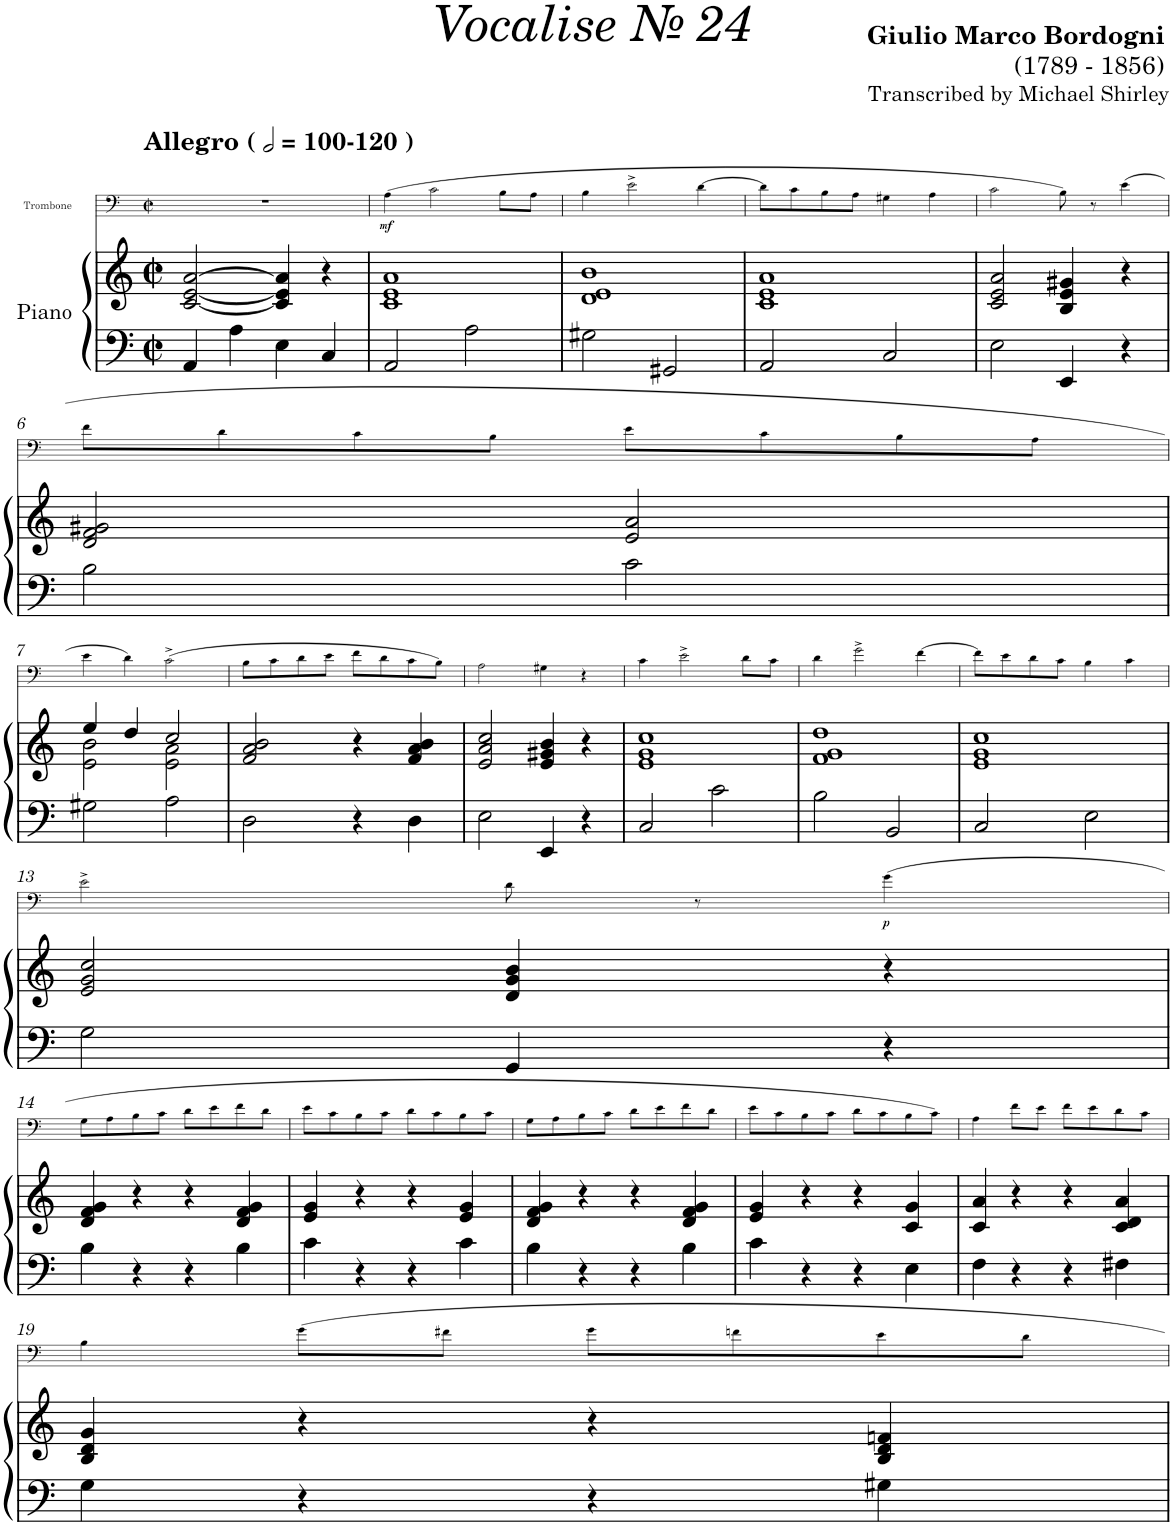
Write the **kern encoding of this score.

**kern	**kern	**kern	**dynam
*part2	*part2	*part1	*part1
*staff3	*staff2	*staff1	*staff1
*I"Piano	*	*I"Trombone	*
*I'Pno	*	*I'Trb	*
*	*	*stria5	*
*clefF4	*clefG2	*clefF4	*
*k[]	*k[]	*k[]	*
*M2/2	*M2/2	*M2/2	*
*met(c|)	*met(c|)	*met(c|)	*
*MM200	*MM200	*MM200	*
=1	=1	=1	=1
!	!	!LO:TX:a:B:t=Allegro (	!
!	!	!LO:TX:a:B:t=-120 )	!
4AA/	[2c/ [2e/ [2a/	1r	.
4A\	.	.	.
4E\	4c/] 4e/] 4a/]	.	.
4C/	4r	.	.
=2	=2	=2	=2
!	!	!	!LO:DY:b
2AA/	1c 1e 1a	(4A\	mf
.	.	2c\	.
2A\	.	.	.
.	.	8B\L	.
.	.	8A\J	.
=3	=3	=3	=3
2G#X\	1d 1e 1b	4B\	.
.	.	2e^\	.
2GG#X/	.	.	.
.	.	[>4d\	.
=4	=4	=4	=4
2AA/	1c 1e 1a	8d\L]	.
.	.	8c\	.
.	.	8B\	.
.	.	8A\J	.
2C/	.	4G#X\	.
.	.	4A\	.
=5	=5	=5	=5
2E\	2c/ 2e/ 2a/	2c\	.
4EE/	4B/ 4e/ 4g#X/	8B\)	.
.	.	8r	.
4r	4r	(4e\	.
!!LO:LB:g=z
=6	=6	=6	=6
2B\	2d/ 2f/ 2g#X/	8f\L	.
.	.	8d\	.
.	.	8c\	.
.	.	8B\J	.
2c\	2e/ 2a/	8e\L	.
.	.	8c\	.
.	.	8B\	.
.	.	8A\J	.
!!LO:LB:g=z
=7	=7	=7	=7
*	*^	*	*
2G#X\	4ee/	2e\ 2b\	4e\	.
.	4dd/	.	4d\)	.
2A\	2cc/	2e\ 2a\	(2c^\	.
*	*v	*v	*	*
=8	=8	=8	=8
2D\	2f/ 2a/ 2b/	8B\L	.
.	.	8c\	.
.	.	8d\	.
.	.	8e\J	.
4r	4r	8f\L	.
.	.	8d\	.
4D\	4f/ 4a/ 4b/	8c\	.
.	.	8B\J)	.
=9	=9	=9	=9
2E\	2e/ 2a/ 2cc/	2A\	.
4EE/	4e/ 4g#X/ 4b/	4G#X\	.
4r	4r	4r	.
=10	=10	=10	=10
2C/	1e 1g 1cc	4c\	.
.	.	2e^\	.
2c\	.	.	.
.	.	8d\L	.
.	.	8c\J	.
=11	=11	=11	=11
2B\	1f 1g 1dd	4d\	.
.	.	2g^\	.
2BB/	.	.	.
.	.	[>4f\	.
=12	=12	=12	=12
2C/	1e 1g 1cc	8f\L]	.
.	.	8e\	.
.	.	8d\	.
.	.	8c\J	.
2E\	.	4B\	.
.	.	4c\	.
!!LO:LB:g=z
=13	=13	=13	=13
2G\	2e/ 2g/ 2cc/	2e^\	.
4GG/	4d/ 4g/ 4b/	8d\	.
.	.	8r	.
!	!	!	!LO:DY:b
4r	4r	(4g\	p
!!LO:LB:g=z
=14	=14	=14	=14
4B\	4d/ 4f/ 4g/	8G\L	.
.	.	8A\	.
4r	4r	8B\	.
.	.	8c\J	.
4r	4r	8d\L	.
.	.	8e\	.
4B\	4d/ 4f/ 4g/	8f\	.
.	.	8d\J	.
=15	=15	=15	=15
4c\	4e/ 4g/	8e\L	.
.	.	8c\	.
4r	4r	8B\	.
.	.	8c\J	.
4r	4r	8d\L	.
.	.	8c\	.
4c\	4e/ 4g/	8B\	.
.	.	8c\J	.
=16	=16	=16	=16
4B\	4d/ 4f/ 4g/	8G\L	.
.	.	8A\	.
4r	4r	8B\	.
.	.	8c\J	.
4r	4r	8d\L	.
.	.	8e\	.
4B\	4d/ 4f/ 4g/	8f\	.
.	.	8d\J	.
=17	=17	=17	=17
4c\	4e/ 4g/	8e\L	.
.	.	8c\	.
4r	4r	8B\	.
.	.	8c\J	.
4r	4r	8d\L	.
.	.	8c\	.
4E\	4c/ 4g/	8B\	.
.	.	8c\J)	.
=18	=18	=18	=18
4F\	4c/ 4a/	4A\	.
4r	4r	8f\L	.
.	.	8e\J	.
4r	4r	8f\L	.
.	.	8e\	.
4F#X\	4c/ 4d/ 4a/	8d\	.
.	.	8c\J	.
!!LO:LB:g=z
=19	=19	=19	=19
4G\	4B/ 4d/ 4g/	4B\	.
4r	4r	8g\L	.
.	.	8f#X\J	.
4r	4r	8g\L	.
.	.	8fn\	.
4G#X\	4B/ 4d/ 4fn/	8e\	.
.	.	8d\J	.
=	=	=	=
*-	*-	*-	*-
